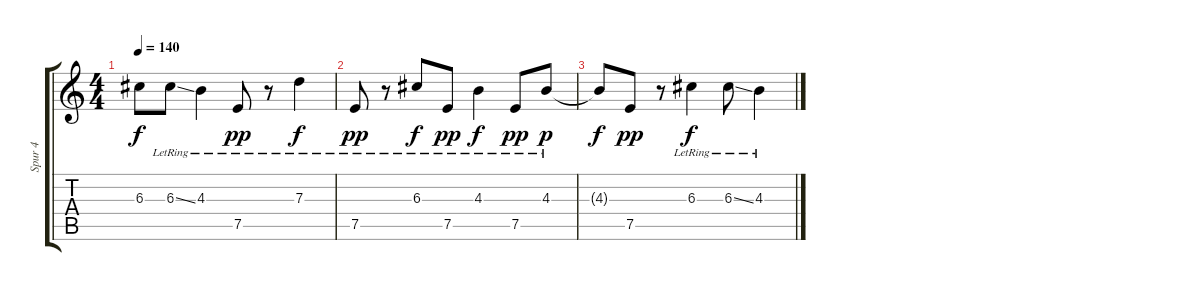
\track ("Spur 4" "Spur 4") {instrument electricguitarjazz}
\staff {score tabs}
\tuning (E4 B3 G3 D3 A2 E2) {hide}
\ts (4 4)
\tempo 140
\clef g2
\ks c
6.3{t}.8{dy f} 6.3{ss lr}.8 4.3{lr}.4 7.5{lr}.8{dy pp} r.8 7.3{lr}.4{dy f} |
7.5{lr}.8{dy pp} r.8 6.3{lr}.8{dy f} 7.5{lr}.8{dy pp} 4.3{lr}.4{dy f} 7.5{lr}.8{dy pp} 4.3{lr}.8{dy p} |
4.3{t}.8{dy f} 7.5.8{dy pp} r.8 6.3{lr}.4{dy f} 6.3{ss lr}.8 4.3{lr}.4
